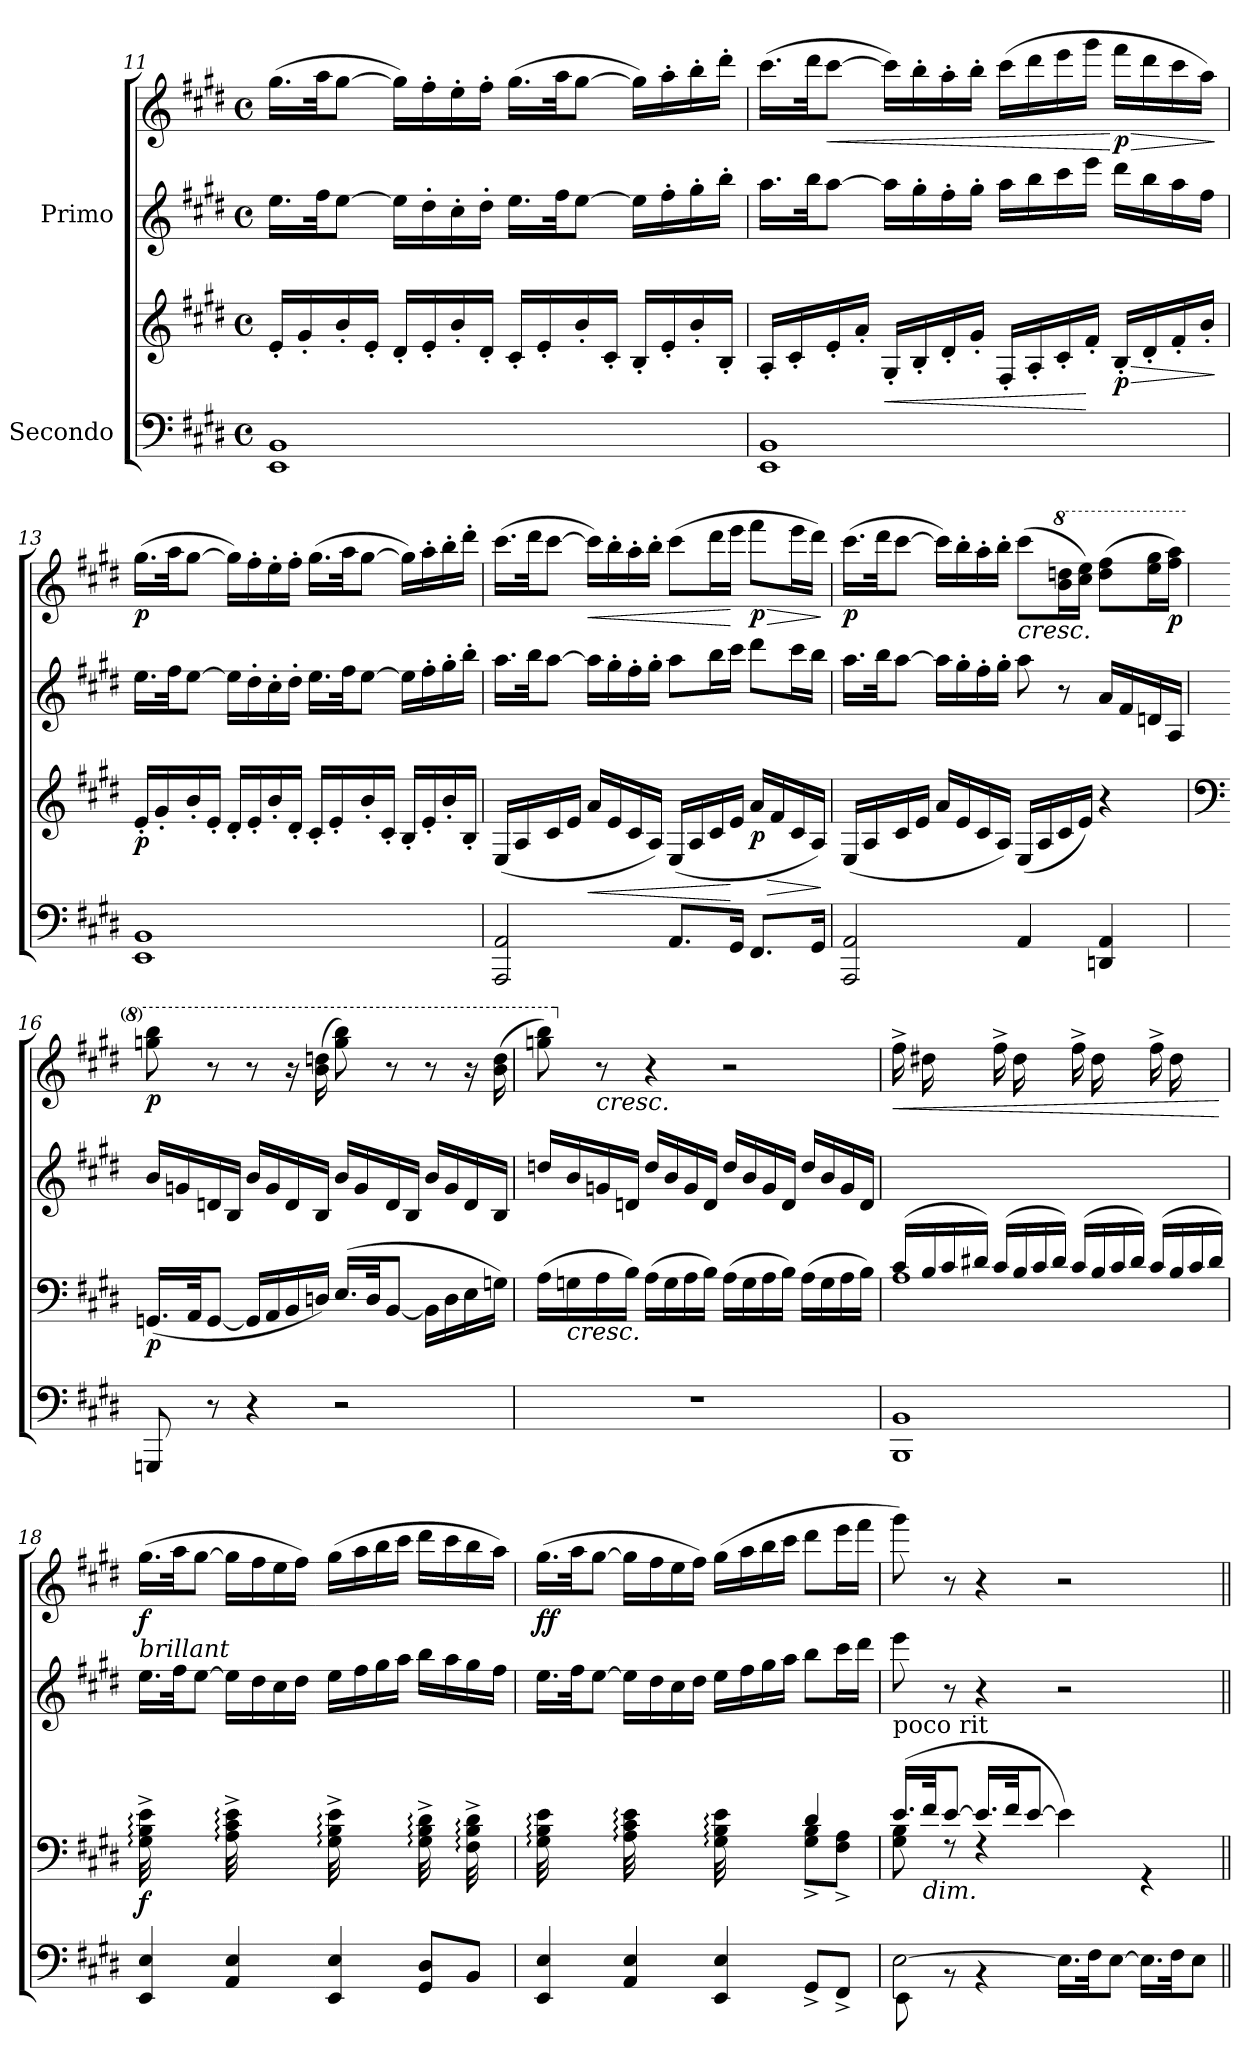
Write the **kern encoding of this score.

**kern	**kern	**dynam	**kern	**kern	**dynam
*part2	*part2	*part2	*part1	*part1	*part1
*staff4	*staff3	*staff3/4	*staff2	*staff1	*staff1/2
*I"Secondo	*	*	*I"Primo	*	*
!!LO:LB:g=z
*clefF4	*clefG2	*	*clefG2	*clefG2	*
*k[f#c#g#d#]	*k[f#c#g#d#]	*	*k[f#c#g#d#]	*k[f#c#g#d#]	*
*M4/4	*M4/4	*	*M4/4	*M4/4	*
*met(c)	*met(c)	*	*met(c)	*met(c)	*
=11	=11	=11	=11	=11	=11
!	!	!LO:DY:b	!	!	!
!	!	!LO:DY:n=1:b	!	!	!LO:DY:b
!	!	!	!	!	!LO:DY:n=1:b
1EE 1BB	16e'/LL	p other-dynamics	16.ee\LL	(>16.gg#\LL	p other-dynamics
.	16g#'/	.	.	.	.
.	.	.	32ff#\JK	32aa\JK	.
.	16b'/	.	[8ee\J	[8gg#\J	.
.	16e'/JJ	.	.	.	.
.	16d#'/LL	.	16ee\LL]	16gg#\LL])	.
.	16e'/	.	16dd#'\	16ff#'\	.
.	16b'/	.	16cc#'\	16ee'\	.
.	16d#'/JJ	.	16dd#'\JJ	16ff#'\JJ	.
.	16c#'/LL	.	16.ee\LL	(>16.gg#\LL	.
.	16e'/	.	.	.	.
.	.	.	32ff#\JK	32aa\JK	.
.	16b'/	.	[8ee\J	[8gg#\J	.
.	16c#'/JJ	.	.	.	.
.	16B'/LL	.	16ee\LL]	16gg#\LL])	.
.	16e'/	.	16ff#'\	16aa'\	.
.	16b'/	.	16gg#'\	16bb'\	.
.	16B'/JJ	.	16bb'\JJ	16ddd#'\JJ	.
=12	=12	=12	=12	=12	=12
1EE 1BB	16A'/LL	.	16.aa\LL	(>16.ccc#\LL	.
.	16c#'/	.	.	.	.
.	.	.	32bb\JK	32ddd#\JK	.
!	!	!	!	!	!LO:HP:b
.	16e'/	.	[8aa\J	[8ccc#\J	<
.	16a'/JJ	.	.	.	.
!	!	!LO:HP:b	!	!	!
.	16G#'/LL	<	16aa\LL]	16ccc#\LL])	.
.	16B'/	.	16gg#'\	16bb'\	.
.	16d#'/	.	16ff#'\	16aa'\	.
.	16g#'/JJ	.	16gg#'\JJ	16bb'\JJ	.
.	16F#'/LL	.	16aa\LL	(>16ccc#\LL	.
.	16A'/	.	16bb\	16ddd#\	.
.	16c#'/	.	16ccc#\	16eee\	.
.	16f#'/JJ	[	16eee\JJ	16ggg#\JJ	.
!	!	!LO:HP:b	!	!	!LO:HP:n=1:b
!	!	!LO:DY:n=1:b	!	!	!LO:DY:n=1:b
.	16B'/LL	> p	16ddd#\LL	16fff#\LL	[ > p
.	16d#'/	.	16bb\	16ddd#\	.
.	16f#'/	.	16aa\	16ccc#\	.
.	16b'/JJ	.	16ff#\JJ	16aa\JJ)	.
.	.	]	.	.	]
!!LO:LB:g=z
=13	=13	=13	=13	=13	=13
!	!	!LO:DY:b	!	!	!LO:DY:b
1EE 1BB	16e'/LL	p	16.ee\LL	(>16.gg#\LL	p
.	16g#'/	.	.	.	.
.	.	.	32ff#\JK	32aa\JK	.
.	16b'/	.	[8ee\J	[8gg#\J	.
.	16e'/JJ	.	.	.	.
.	16d#'/LL	.	16ee\LL]	16gg#\LL])	.
.	16e'/	.	16dd#'\	16ff#'\	.
.	16b'/	.	16cc#'\	16ee'\	.
.	16d#'/JJ	.	16dd#'\JJ	16ff#'\JJ	.
.	16c#'/LL	.	16.ee\LL	(>16.gg#\LL	.
.	16e'/	.	.	.	.
.	.	.	32ff#\JK	32aa\JK	.
.	16b'/	.	[8ee\J	[8gg#\J	.
.	16c#'/JJ	.	.	.	.
.	16B'/LL	.	16ee\LL]	16gg#\LL])	.
.	16e'/	.	16ff#'\	16aa'\	.
.	16b'/	.	16gg#'\	16bb'\	.
.	16B'/JJ	.	16bb'\JJ	16ddd#'\JJ	.
=14	=14	=14	=14	=14	=14
2AAA/ 2AA/	(<16E/LL	.	16.aa\LL	(>16.ccc#\LL	.
.	16A/	.	.	.	.
.	.	.	32bb\JK	32ddd#\JK	.
.	16c#/	.	[8aa\J	[8ccc#\J	.
.	16e/JJ	.	.	.	.
!	!	!LO:HP:b	!	!	!LO:HP:b
.	16a/LL	<	16aa\LL]	16ccc#\LL])	<
.	16e/	.	16gg#'\	16bb'\	.
.	16c#/	.	16ff#'\	16aa'\	.
.	16A/JJ)	.	16gg#'\JJ	16bb'\JJ	.
8.AA/L	(<16E/LL	.	8aa\L	(>8ccc#\L	.
.	16A/	.	.	.	.
.	16c#/	.	16bb\L	16ddd#\L	.
16GG#/Jk	16e/JJ	[	16ccc#\JJ	16eee\JJ	[
!	!	!LO:HP:b	!	!	!LO:HP:b
!	!	!LO:DY:n=1:b	!	!	!LO:DY:n=1:b
8.FF#/L	16a/LL	> p	8ddd#\L	8fff#\L	> p
.	16f#/	.	.	.	.
.	16c#/	.	16ccc#\L	16eee\L	.
16GG#/Jk	16A/JJ)	.	16bb\JJ	16ddd#\JJ)	.
.	.	]	.	.	]
!!LO:PB:g=z
=15	=15	=15	=15	=15	=15
!	!	!LO:DY:a=2	!	!	!
!	!	!LO:DY:n=1:a=2	!	!	!
!	!	!LO:DY:n=2:a=2	!	!	!LO:DY:b
2AAA/ 2AA/	(<16E/LL	other-dynamics p other-dynamics	16.aa\LL	(>16.ccc#\LL	p
.	16A/	.	.	.	.
.	.	.	32bb\JK	32ddd#\JK	.
.	16c#/	.	[8aa\J	[8ccc#\J	.
.	16e/JJ	.	.	.	.
.	16a/LL	.	16aa\LL]	16ccc#\LL])	.
.	16e/	.	16gg#'\	16bb'\	.
.	16c#/	.	16ff#'\	16aa'\	.
.	16A/JJ)	.	16gg#'\JJ	16bb'\JJ	.
!	!	!	!	!	!LO:HP:b
4AA/	(<16E/LL	.	8aa\	(>8ccc#\L	<
.	16A/	.	.	.	.
*	*	*	*	*8va	*
.	16c#/	.	8r	16bb\ 16dddn\L	.
.	16e/JJ)	.	.	16ccc#\ 16eee\JJ)	.
4DDn/ 4AA/	4r	.	16a/LL	(>8ddd\ 8fff#\L	.
.	.	.	16f#/	.	.
.	.	.	16dn/	16eee\ 16ggg#\L	.
!	!	!	!	!	!LO:DY:b
.	.	.	16A/JJ	16fff#\ 16aaa\JJ)	p
.	.	.	.	.	[
=16	=16	=16	=16	=16	=16
*	*clefF4	*	*	*	*
!	!	!LO:DY:b	!	!	!LO:DY:b
8GGGn/	(<16.GGn/LL	p	16b/LL	8gggn\ 8bbb\	p
.	.	.	16gn/	.	.
.	32AA/JK	.	.	.	.
8r	[8GG/J	.	16dn/	8r	.
.	.	.	16B/JJ	.	.
4r	16GG/LL]	.	16b/LL	8r	.
.	16AA/	.	16g/	.	.
.	16BB/	.	16d/	16r	.
.	16Dn/JJ)	.	16B/JJ	(>16bb\ 16dddn\	.
2r	(>16.E/LL	.	16b/LL	8ggg\ 8bbb\)	.
.	.	.	16g/	.	.
.	32D/JK	.	.	.	.
.	[8BB/J	.	16d/	8r	.
.	.	.	16B/JJ	.	.
.	16BB\LL]	.	16b/LL	8r	.
.	16D\	.	16g/	.	.
.	16E\	.	16d/	16r	.
.	16Gn\JJ)	.	16B/JJ	(>16bb\ 16ddd\	.
!!LO:LB:g=z
=17	=17	=17	=17	=17	=17
1r	(>16A\LL	.	16ddn/LL	8gggn\ 8bbb\)	.
!	!LO:TX:b:i:t=cresc.	!	!	!	!
.	16Gn\	.	16b/	.	.
*	*	*	*	*X8va	*
!	!	!	!	!LO:TX:b:i:t=cresc.	!
.	16A\	.	16gn/	8r	.
.	16B\JJ)	.	16dn/JJ	.	.
.	(>16A\LL	.	16dd/LL	4r	.
.	16G\	.	16b/	.	.
.	16A\	.	16g/	.	.
.	16B\JJ)	.	16d/JJ	.	.
.	(>16A\LL	.	16dd/LL	2r	.
.	16G\	.	16b/	.	.
.	16A\	.	16g/	.	.
.	16B\JJ)	.	16d/JJ	.	.
.	(>16A\LL	.	16dd/LL	.	.
.	16G\	.	16b/	.	.
.	16A\	.	16g/	.	.
.	16B\JJ)	.	16d/JJ	.	.
=18	=18	=18	=18	=18	=18
*	*^	*	*^	*	*
!	!	!	!	!	!	!	!LO:HP:b
1BBB 1BB	(>16c#/LL	1A	.	8ryy	1ryy	(>16ff#^\LL	<
.	16B/	.	.	.	.	16dd#X\	.
.	16c#/	.	.	16b/	.	8ryy	.
.	16d#X/JJ)	.	.	16f#/JJ)	.	.	.
.	(>16c#/LL	.	.	8ryy	.	(>16ff#^\LL	.
.	16B/	.	.	.	.	16dd#\	.
.	16c#/	.	.	16b/	.	8ryy	.
.	16d#/JJ)	.	.	16f#/JJ)	.	.	.
.	(>16c#/LL	.	.	8ryy	.	(>16ff#^\LL	.
.	16B/	.	.	.	.	16dd#\	.
.	16c#/	.	.	16b/	.	8ryy	.
.	16d#/JJ)	.	.	16f#/JJ)	.	.	.
.	(>16c#/LL	.	.	8ryy	.	(>16ff#^\LL	.
.	16B/	.	.	.	.	16dd#\	.
.	16c#/	.	.	16b/	.	8ryy	.
.	16d#/JJ)	.	.	16f#/JJ)	.	.	.
*	*v	*v	*	*	*	*	*
*	*	*	*v	*v	*	*
.	.	.	.	.	[
=18X2	=18X2	=18X2	=18X2	=18X2	=18X2
!	!	!	!LO:TX:a:i:t=brillant	!	!
!	!	!LO:DY:b	!	!	!LO:DY:b
4EE/ 4E/	32G#\:^ 32B\:^ 32e\:^	f	16.ee\LL	(>16.gg#\LL	f
.	16.ryy	.	.	.	.
.	.	.	32ff#\JK	32aa\JK	.
.	8ryy	.	[8ee\J	[8gg#\J	.
4AA/ 4E/	32A\:^ 32c#\:^ 32e\:^	.	16ee\LL]	16gg#\LL]	.
.	16.ryy	.	.	.	.
.	.	.	16dd#\	16ff#\	.
.	8ryy	.	16cc#\	16ee\	.
.	.	.	16dd#\JJ	16ff#\JJ)	.
!!LO:LB:g=z
=19-	=19-	=19-	=19-	=19-	=19-
4EE/ 4E/	32G#\:^ 32B\:^ 32e\:^	.	16ee\LL	(>16gg#\LL	.
.	16.ryy	.	.	.	.
.	.	.	16ff#\	16aa\	.
.	8ryy	.	16gg#\	16bb\	.
.	.	.	16aa\JJ	16ccc#\JJ	.
8GG#/ 8D#/L	32G#\:^ 32B\:^ 32d#\:^	.	16bb\LL	16ddd#\LL	.
.	16.ryy	.	.	.	.
.	.	.	16aa\	16ccc#\	.
8BB/J	32F#\:^ 32B\:^ 32d#\:^	.	16gg#\	16bb\	.
.	16.ryy	.	.	.	.
.	.	.	16ff#\JJ	16aa\JJ)	.
=20	=20	=20	=20	=20	=20
*	*^	*	*	*	*
!	!	!	!LO:DY:b	!	!	!
!	!	!	!LO:DY:n=1:b	!	!	!
!	!	!	!LO:DY:n=2:b	!	!	!LO:DY:b
4EE/ 4E/	32G#\: 32B\: 32e\:	2.rFyy	other-dynamics ff other-dynamics	16.ee\LL	(>16.gg#\LL	ff
.	16.ryy	.	.	.	.	.
.	.	.	.	32ff#\JK	32aa\JK	.
.	8ryy	.	.	[8ee\J	[8gg#\J	.
4AA/ 4E/	32A\: 32c#\: 32e\:	.	.	16ee\LL]	16gg#\LL]	.
.	16.ryy	.	.	.	.	.
.	.	.	.	16dd#\	16ff#\	.
.	8ryy	.	.	16cc#\	16ee\	.
.	.	.	.	16dd#\JJ	16ff#\JJ)	.
4EE/ 4E/	32G#\: 32B\: 32e\:	.	.	16ee\LL	(>16gg#\LL	.
.	16.ryy	.	.	.	.	.
.	.	.	.	16ff#\	16aa\	.
.	8ryy	.	.	16gg#\	16bb\	.
.	.	.	.	16aa\JJ	16ccc#\JJ	.
8GG#^/L	4d#/	8G#\^ 8B\^L	.	8bb\L	8ddd#\L	.
8FF#^/J	.	8F#\^ 8A\^J	.	16ccc#\L	16eee\L	.
.	.	.	.	16ddd#\JJ	16fff#\JJ	.
=21	=21	=21	=21	=21	=21	=21
*^	*	*	*	*	*	*
!	!	!	!	!	!	!LO:TX:a:t=poco rit	!
!	!	!LO:TX:a:t=poco rit	!	!	!	!	!
*	*	*	*	*	*	*^	*
[2E\	8EE\	(>16.e/LL	8G#\ 8B\	.	8eee\	8ggg#\)	2.ryy	.
!	!	!LO:TX:b:i:t=dim.	!	!	!	!	!	!
.	.	32f#/JK	.	.	.	.	.	.
.	8rBB	[8e/J	8rF	.	8r	8r	.	.
*	*	*	*	*	*	*MM84	*	*
.	4rBB	16.e/LL]	4rF	.	4r	4r	.	.
.	.	32f#/JK	.	.	.	.	.	.
.	.	[8e/J	.	.	.	.	.	.
*	*	*	*	*	*	*MM76	*	*
16.E\LL]	2ryy	4e\])	2ryy	.	2r	2r	.	.
32F#\JK	.	.	.	.	.	.	.	.
[8E\J	.	.	.	.	.	.	.	.
*	*	*	*	*	*	*MM68	*	*
16.E\LL]	.	4rGG	.	.	.	.	4ryy	.
32F#\JK	.	.	.	.	.	.	.	.
8E\J	.	.	.	.	.	.	.	.
*v	*v	*	*	*	*	*v	*v	*
*	*v	*v	*	*	*	*
=||	=||	=||	=||	=||	=||
*-	*-	*-	*-	*-	*-
